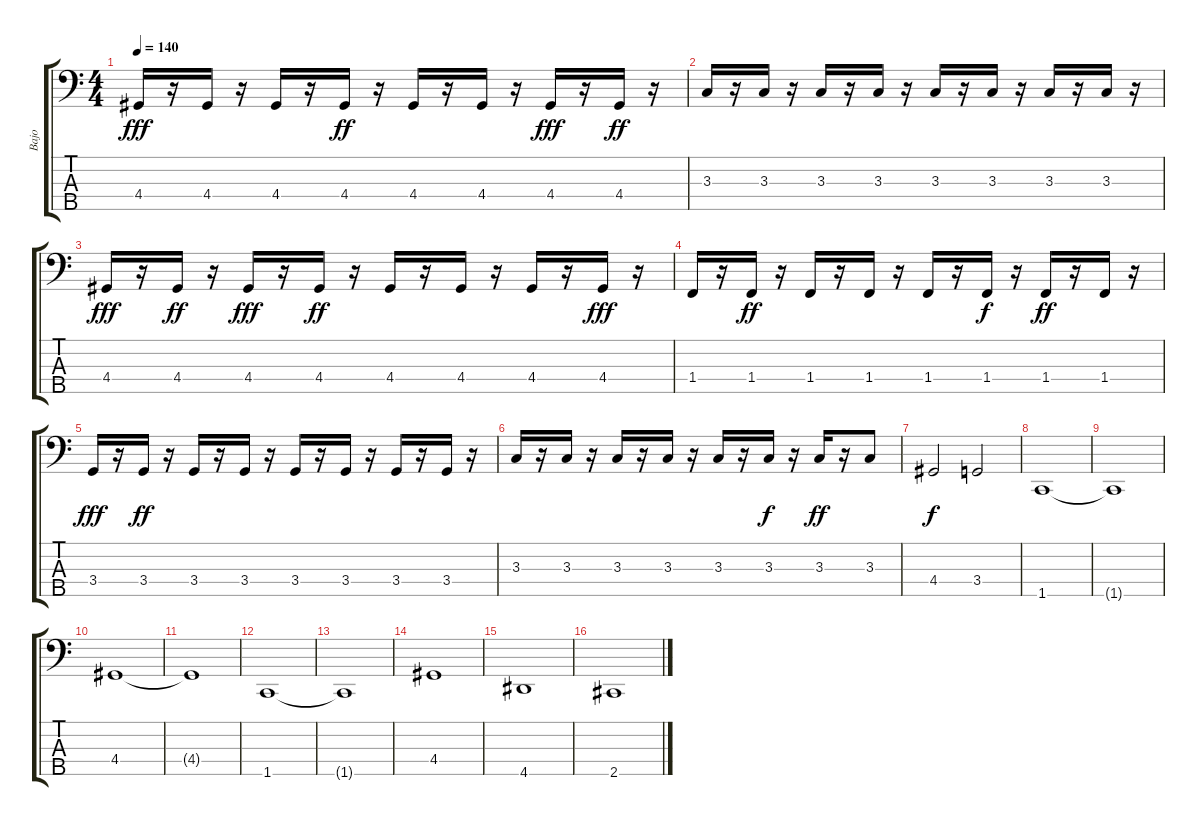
\track ("Bajo" "Bajo") {instrument fretlessbass}
\staff {score tabs}
\tuning (G2 D2 A1 E1 B0) {hide}
\ts (4 4)
\tempo 140
\clef f4
\ks c
4.4.16{dy fff} r.16 4.4.16 r.16 4.4.16 r.16 4.4.16{dy ff} r.16 4.4.16 r.16 4.4.16 r.16 4.4.16{dy fff} r.16 4.4.16{dy ff} r.16 |
3.3.16 r.16 3.3.16 r.16 3.3.16 r.16 3.3.16 r.16 3.3.16 r.16 3.3.16 r.16 3.3.16 r.16 3.3.16 r.16 |
4.4.16{dy fff} r.16 4.4.16{dy ff} r.16 4.4.16{dy fff} r.16 4.4.16{dy ff} r.16 4.4.16 r.16 4.4.16 r.16 4.4.16 r.16 4.4.16{dy fff} r.16 |
1.4.16 r.16 1.4.16{dy ff} r.16 1.4.16 r.16 1.4.16 r.16 1.4.16 r.16 1.4.16{dy f} r.16 1.4.16{dy ff} r.16 1.4.16 r.16 |
3.4.16{dy fff} r.16 3.4.16{dy ff} r.16 3.4.16 r.16 3.4.16 r.16 3.4.16 r.16 3.4.16 r.16 3.4.16 r.16 3.4.16 r.16 |
3.3.16 r.16 3.3.16 r.16 3.3.16 r.16 3.3.16 r.16 3.3.16 r.16 3.3.16{dy f} r.16 3.3.16{dy ff} r.16 3.3.8 |
4.4.2{dy f} 3.4.2 |
1.5.1 |
1.5{t}.1 |
4.4.1 |
4.4{t}.1 |
1.5.1 |
1.5{t}.1 |
4.4.1 |
4.5.1 |
2.5.1
